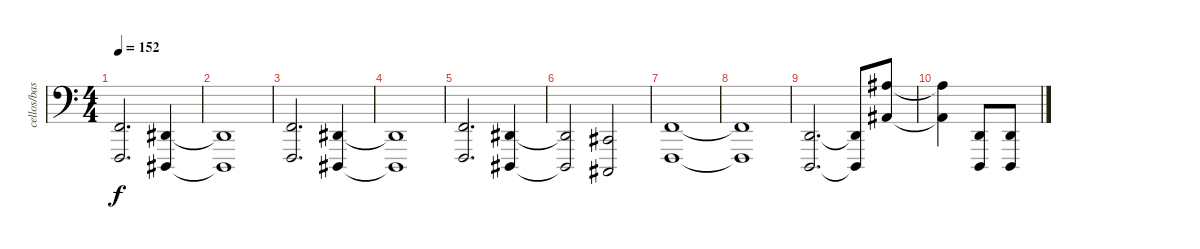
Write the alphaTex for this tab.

\track ("cellos/basses" "cellos/bas") {instrument stringensemble1}
\staff {score}
\tuning (G2 D2 A1 E1 B0) {hide}
\ts (4 4)
\tempo 152
\clef f4
\ks c
(3.2 1.4).2{d dy f} (1.2 4.5).4 |
(1.2{t} 4.5{t}).1 |
(3.2 1.4).2{d} (1.2 4.5).4 |
(1.2{t} 4.5{t}).1 |
(3.2 1.4).2{d} (1.2 4.5).4 |
(1.2{t} 4.5{t}).2 (4.3 2.5).2 |
(3.2 1.4).1 |
(3.2{t} 1.4{t}).1 |
(0.2 3.5).2{d} (0.2{t} 3.5{t}).8 (3.1 20.2).8 |
(3.1{t} 20.2{t}).4 (0.2 3.5).8 (0.2 3.5).8
